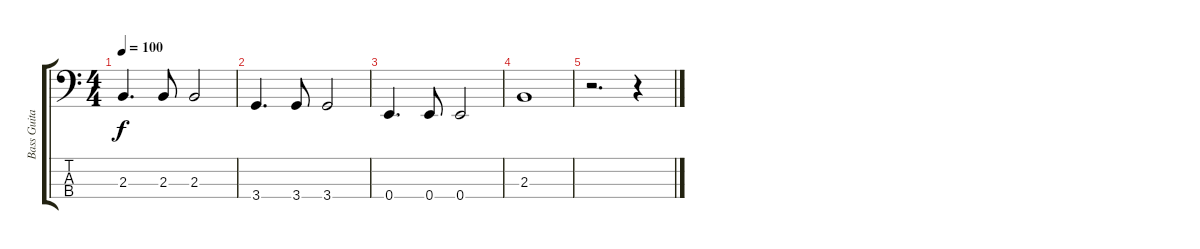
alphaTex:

\track ("Bass Guitar" "Bass Guita") {instrument electricbasspick}
\staff {score tabs}
\tuning (G2 D2 A1 E1) {hide}
\ts (4 4)
\tempo 100
\clef f4
\ks c
2.3.4{d dy f} 2.3.8 2.3.2 |
3.4.4{d} 3.4.8 3.4.2 |
0.4.4{d} 0.4.8 0.4.2 |
2.3.1 |
r.2{d} r.4
